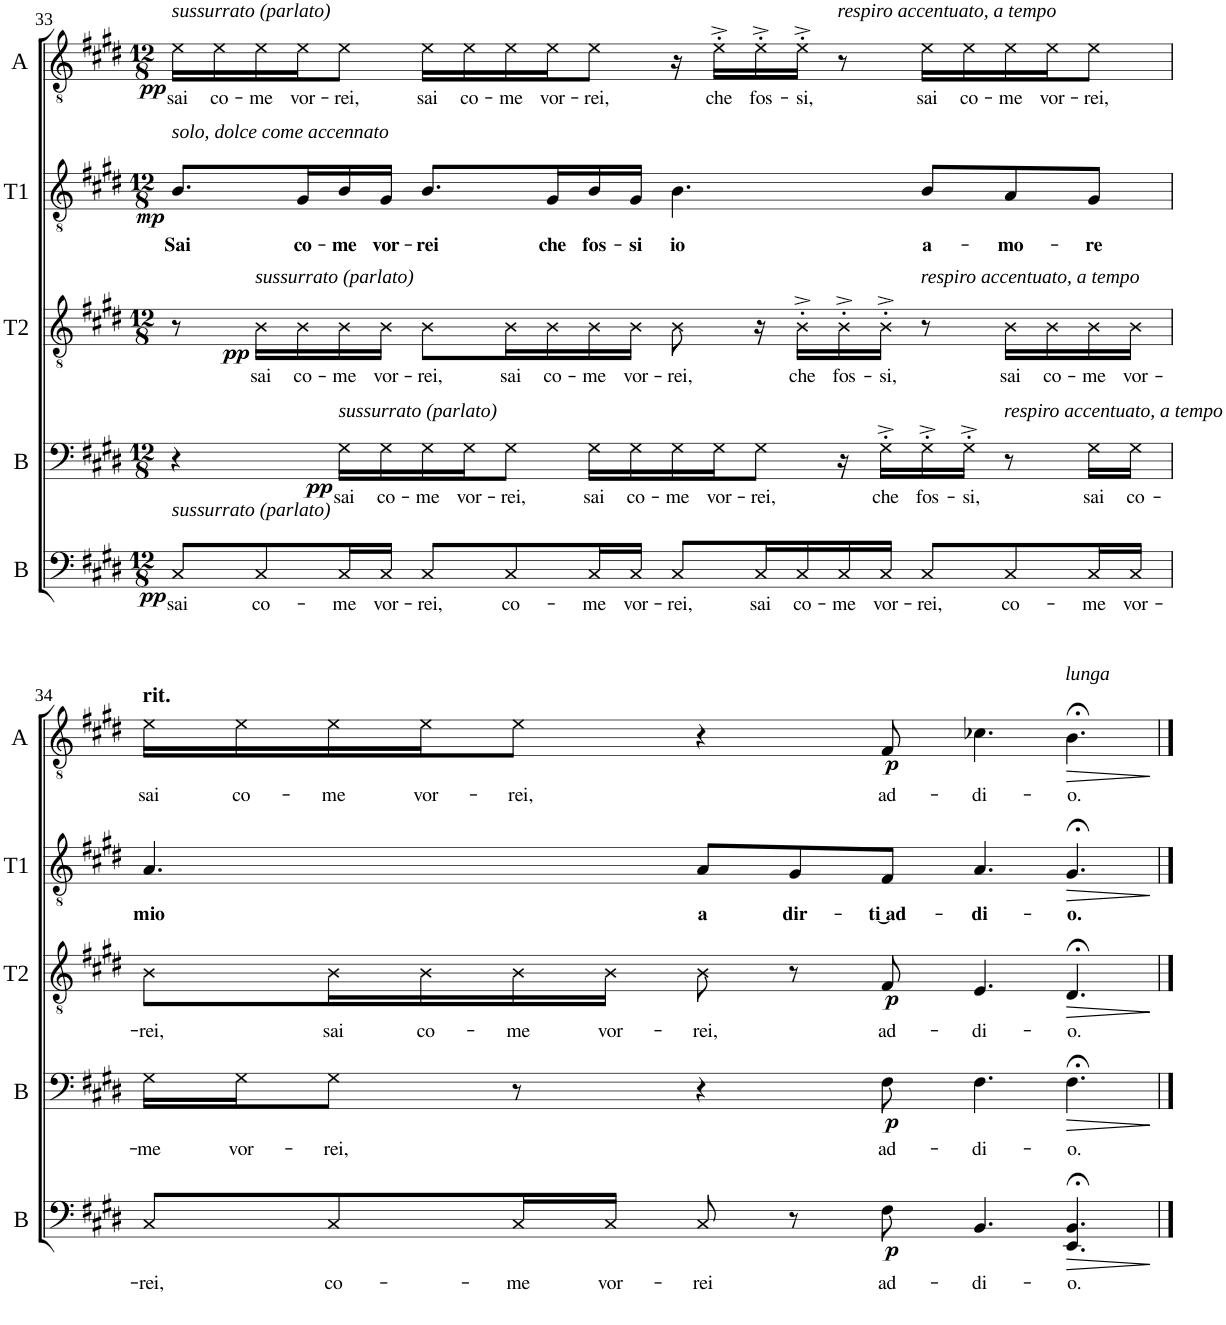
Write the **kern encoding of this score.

**kern	**text	**dynam	**kern	**text	**dynam	**kern	**text	**dynam	**kern	**text	**dynam	**kern	**text	**dynam
*part5	*part5	*part5	*part4	*part4	*part4	*part3	*part3	*part3	*part2	*part2	*part2	*part1	*part1	*part1
*staff5	*staff5	*staff5	*staff4	*staff4	*staff4	*staff3	*staff3	*staff3	*staff2	*staff2	*staff2	*staff1	*staff1	*staff1
*I"B	*	*	*I"B	*	*	*I"T2	*	*	*I"T1	*	*	*I"A	*	*
*I'B	*	*	*I'B	*	*	*I'T2	*	*	*I'T1	*	*	*I'A	*	*
!!LO:PB:g=z
*clefF4	*	*	*clefF4	*	*	*clefGv2	*	*	*clefGv2	*	*	*clefGv2	*	*
*k[f#c#g#d#]	*	*	*k[f#c#g#d#]	*	*	*k[f#c#g#d#]	*	*	*k[f#c#g#d#]	*	*	*k[f#c#g#d#]	*	*
*M12/8	*	*	*M12/8	*	*	*M12/8	*	*	*M12/8	*	*	*M12/8	*	*
=33	=33	=33	=33	=33	=33	=33	=33	=33	=33	=33	=33	=33	=33	=33
!	!	!	!	!	!	!	!	!	!	!	!	!LO:TX:a:i:t=sussurrato (parlato)	!	!
!	!	!	!	!	!	!	!	!	!LO:TX:a:i:t=solo, dolce come accennato	!	!	!	!	!
!LO:TX:a:i:t=sussurrato (parlato)	!	!	!	!	!	!	!	!	!	!	!	!	!	!
!	!LO:LY:b	!LO:DY:b	!	!	!	!	!	!	!	!LO:LY:b	!LO:DY:b	!	!LO:LY:b	!LO:DY:b
8C#/L	sai	pp	4r	.	.	8r	.	.	8.B/L	Sai	mp	16e\LL	sai	pp
!	!	!	!	!	!	!	!	!	!	!	!	!	!LO:LY:b	!
.	.	.	.	.	.	.	.	.	.	.	.	16e\	co-	.
!	!	!	!	!	!	!LO:TX:a:i:t=sussurrato (parlato)	!	!	!	!	!	!	!	!
!	!LO:LY:b	!	!	!	!	!	!LO:LY:b	!LO:DY:b	!	!	!	!	!LO:LY:b	!
8C#/	co-	.	.	.	.	16B\LL	sai	pp	.	.	.	16e\	-me	.
!	!	!	!	!	!	!	!LO:LY:b	!	!	!LO:LY:b	!	!	!LO:LY:b	!
.	.	.	.	.	.	16B\	co-	.	16G#/L	co-	.	16e\J	vor-	.
!	!	!	!LO:TX:a:i:t=sussurrato (parlato)	!	!	!	!	!	!	!	!	!	!	!
!	!LO:LY:b	!	!	!LO:LY:b	!LO:DY:b	!	!LO:LY:b	!	!	!LO:LY:b	!	!	!LO:LY:b	!
16C#/L	-me	.	16G#\LL	sai	pp	16B\	-me	.	16B/	-me	.	8e\J	-rei,	.
!	!LO:LY:b	!	!	!LO:LY:b	!	!	!LO:LY:b	!	!	!LO:LY:b	!	!	!	!
16C#/JJ	vor-	.	16G#\	co-	.	16B\JJ	vor-	.	16G#/JJ	vor-	.	.	.	.
!	!LO:LY:b	!	!	!LO:LY:b	!	!	!LO:LY:b	!	!	!LO:LY:b	!	!	!LO:LY:b	!
8C#/L	-rei,	.	16G#\	-me	.	8B\L	-rei,	.	8.B/L	-rei	.	16e\LL	sai	.
!	!	!	!	!LO:LY:b	!	!	!	!	!	!	!	!	!LO:LY:b	!
.	.	.	16G#\J	vor-	.	.	.	.	.	.	.	16e\	co-	.
!	!LO:LY:b	!	!	!LO:LY:b	!	!	!LO:LY:b	!	!	!	!	!	!LO:LY:b	!
8C#/	co-	.	8G#\J	-rei,	.	16B\L	sai	.	.	.	.	16e\	-me	.
!	!	!	!	!	!	!	!LO:LY:b	!	!	!LO:LY:b	!	!	!LO:LY:b	!
.	.	.	.	.	.	16B\	co-	.	16G#/L	che	.	16e\J	vor-	.
!	!LO:LY:b	!	!	!LO:LY:b	!	!	!LO:LY:b	!	!	!LO:LY:b	!	!	!LO:LY:b	!
16C#/L	-me	.	16G#\LL	sai	.	16B\	-me	.	16B/	fos-	.	8e\J	-rei,	.
!	!LO:LY:b	!	!	!LO:LY:b	!	!	!LO:LY:b	!	!	!LO:LY:b	!	!	!	!
16C#/JJ	vor-	.	16G#\	co-	.	16B\JJ	vor-	.	16G#/JJ	-si	.	.	.	.
!	!LO:LY:b	!	!	!LO:LY:b	!	!	!LO:LY:b	!	!	!LO:LY:b	!	!	!	!
8C#/L	-rei,	.	16G#\	-me	.	8B\	-rei,	.	4.B\	io	.	16r	.	.
!	!	!	!	!LO:LY:b	!	!	!	!	!	!	!	!	!LO:LY:b	!
.	.	.	16G#\J	vor-	.	.	.	.	.	.	.	16e'^\LL	che	.
!	!LO:LY:b	!	!	!LO:LY:b	!	!	!	!	!	!	!	!	!LO:LY:b	!
16C#/L	sai	.	8G#\J	-rei,	.	16r	.	.	.	.	.	16e'^\	fos-	.
!	!LO:LY:b	!	!	!	!	!	!LO:LY:b	!	!	!	!	!	!LO:LY:b	!
16C#/	co-	.	.	.	.	16B'^\LL	che	.	.	.	.	16e'^\JJ	-si,	.
!	!	!	!	!	!	!	!	!	!	!	!	!LO:TX:a:i:t=respiro accentuato, a tempo	!	!
!	!LO:LY:b	!	!	!	!	!	!LO:LY:b	!	!	!	!	!	!	!
16C#/	-me	.	16r	.	.	16B'^\	fos-	.	.	.	.	8r	.	.
!	!LO:LY:b	!	!	!LO:LY:b	!	!	!LO:LY:b	!	!	!	!	!	!	!
16C#/JJ	vor-	.	16G#'^\LL	che	.	16B'^\JJ	-si,	.	.	.	.	.	.	.
!	!	!	!	!	!	!LO:TX:a:i:t=respiro accentuato, a tempo	!	!	!	!	!	!	!	!
!	!LO:LY:b	!	!	!LO:LY:b	!	!	!	!	!	!LO:LY:b	!	!	!LO:LY:b	!
8C#/L	-rei,	.	16G#'^\	fos-	.	8r	.	.	8B/L	a-	.	16e\LL	sai	.
!	!	!	!	!LO:LY:b	!	!	!	!	!	!	!	!	!LO:LY:b	!
.	.	.	16G#'^\JJ	-si,	.	.	.	.	.	.	.	16e\	co-	.
!	!	!	!LO:TX:a:i:t=respiro accentuato, a tempo	!	!	!	!	!	!	!	!	!	!	!
!	!LO:LY:b	!	!	!	!	!	!LO:LY:b	!	!	!LO:LY:b	!	!	!LO:LY:b	!
8C#/	co-	.	8r	.	.	16B\LL	sai	.	8A/	-mo-	.	16e\	-me	.
!	!	!	!	!	!	!	!LO:LY:b	!	!	!	!	!	!LO:LY:b	!
.	.	.	.	.	.	16B\	co-	.	.	.	.	16e\J	vor-	.
!	!LO:LY:b	!	!	!LO:LY:b	!	!	!LO:LY:b	!	!	!LO:LY:b	!	!	!LO:LY:b	!
16C#/L	-me	.	16G#\LL	sai	.	16B\	-me	.	8G#/J	-re	.	8e\J	-rei,	.
!	!LO:LY:b	!	!	!LO:LY:b	!	!	!LO:LY:b	!	!	!	!	!	!	!
16C#/JJ	vor-	.	16G#\JJ	co-	.	16B\JJ	vor-	.	.	.	.	.	.	.
!!LO:LB:g=z
=34	=34	=34	=34	=34	=34	=34	=34	=34	=34	=34	=34	=34	=34	=34
!	!	!	!	!	!	!	!	!	!	!	!	!LO:TX:a:B:t=rit.	!	!
!	!LO:LY:b	!	!	!LO:LY:b	!	!	!LO:LY:b	!	!	!LO:LY:b	!	!	!LO:LY:b	!
*^	*	*	*	*	*	*	*	*	*	*	*	*	*	*
8C#/L	8ryy	-rei,	.	16G#\LL	-me	.	8B\L	-rei,	.	4.A/	mio	.	16e\LL	sai	.
!	!	!	!	!	!LO:LY:b	!	!	!	!	!	!	!	!	!LO:LY:b	!
.	.	.	.	16G#\J	vor-	.	.	.	.	.	.	.	16e\	co-	.
*v	*v	*	*	*	*	*	*	*	*	*	*	*	*	*	*
!	!LO:LY:b	!	!	!LO:LY:b	!	!	!LO:LY:b	!	!	!	!	!	!LO:LY:b	!
8C#/	co-	.	8G#\J	-rei,	.	16B\L	sai	.	.	.	.	16e\	-me	.
!	!	!	!	!	!	!	!LO:LY:b	!	!	!	!	!	!LO:LY:b	!
.	.	.	.	.	.	16B\	co-	.	.	.	.	16e\J	vor-	.
!	!LO:LY:b	!	!	!	!	!	!LO:LY:b	!	!	!	!	!	!LO:LY:b	!
16C#/L	-me	.	8r	.	.	16B\	-me	.	.	.	.	8e\J	-rei,	.
!	!LO:LY:b	!	!	!	!	!	!LO:LY:b	!	!	!	!	!	!	!
16C#/JJ	vor-	.	.	.	.	16B\JJ	vor-	.	.	.	.	.	.	.
!	!LO:LY:b	!	!	!	!	!	!LO:LY:b	!	!	!LO:LY:b	!	!	!	!
8C#/	-rei	.	4r	.	.	8B\	-rei,	.	8A/L	a	.	4r	.	.
!	!	!	!	!	!	!	!	!	!	!LO:LY:b	!	!	!	!
8r	.	.	.	.	.	8r	.	.	8G#/	dir-	.	.	.	.
!	!LO:LY:b	!LO:DY:b	!	!LO:LY:b	!LO:DY:b	!	!LO:LY:b	!LO:DY:b	!	!LO:LY:b	!	!	!LO:LY:b	!LO:DY:b
8F#\	ad-	p	8F#\	ad-	p	8F#/	ad-	p	8F#/J	-ti͜ ad-	.	8F#/	ad-	p
!	!LO:LY:b	!	!	!LO:LY:b	!	!	!LO:LY:b	!	!	!LO:LY:b	!	!	!LO:LY:b	!
4.BB/	-di-	.	4.F#\	-di-	.	4.E/	-di-	.	4.A/	-di-	.	4.c-X\	-di-	.
!	!	!	!	!	!	!	!	!	!	!	!	!LO:TX:a:i:t=lunga	!	!
!	!LO:LY:b	!LO:HP:b	!	!LO:LY:b	!LO:HP:b	!	!LO:LY:b	!LO:HP:b	!	!LO:LY:b	!LO:HP:b	!	!LO:LY:b	!LO:HP:b
*^	*	*	*	*	*	*	*	*	*	*	*	*	*	*
4.BB;</	4.EE/	-o.	>	4.F#;<\	-o.	>	4.D#;</	-o.	>	4.G#;</	-o.	>	4.B;<\	-o.	>
*v	*v	*	*	*	*	*	*	*	*	*	*	*	*	*	*
.	.	]	.	.	]	.	.	]	.	.	]	.	.	]
==	==	==	==	==	==	==	==	==	==	==	==	==	==	==
*-	*-	*-	*-	*-	*-	*-	*-	*-	*-	*-	*-	*-	*-	*-
